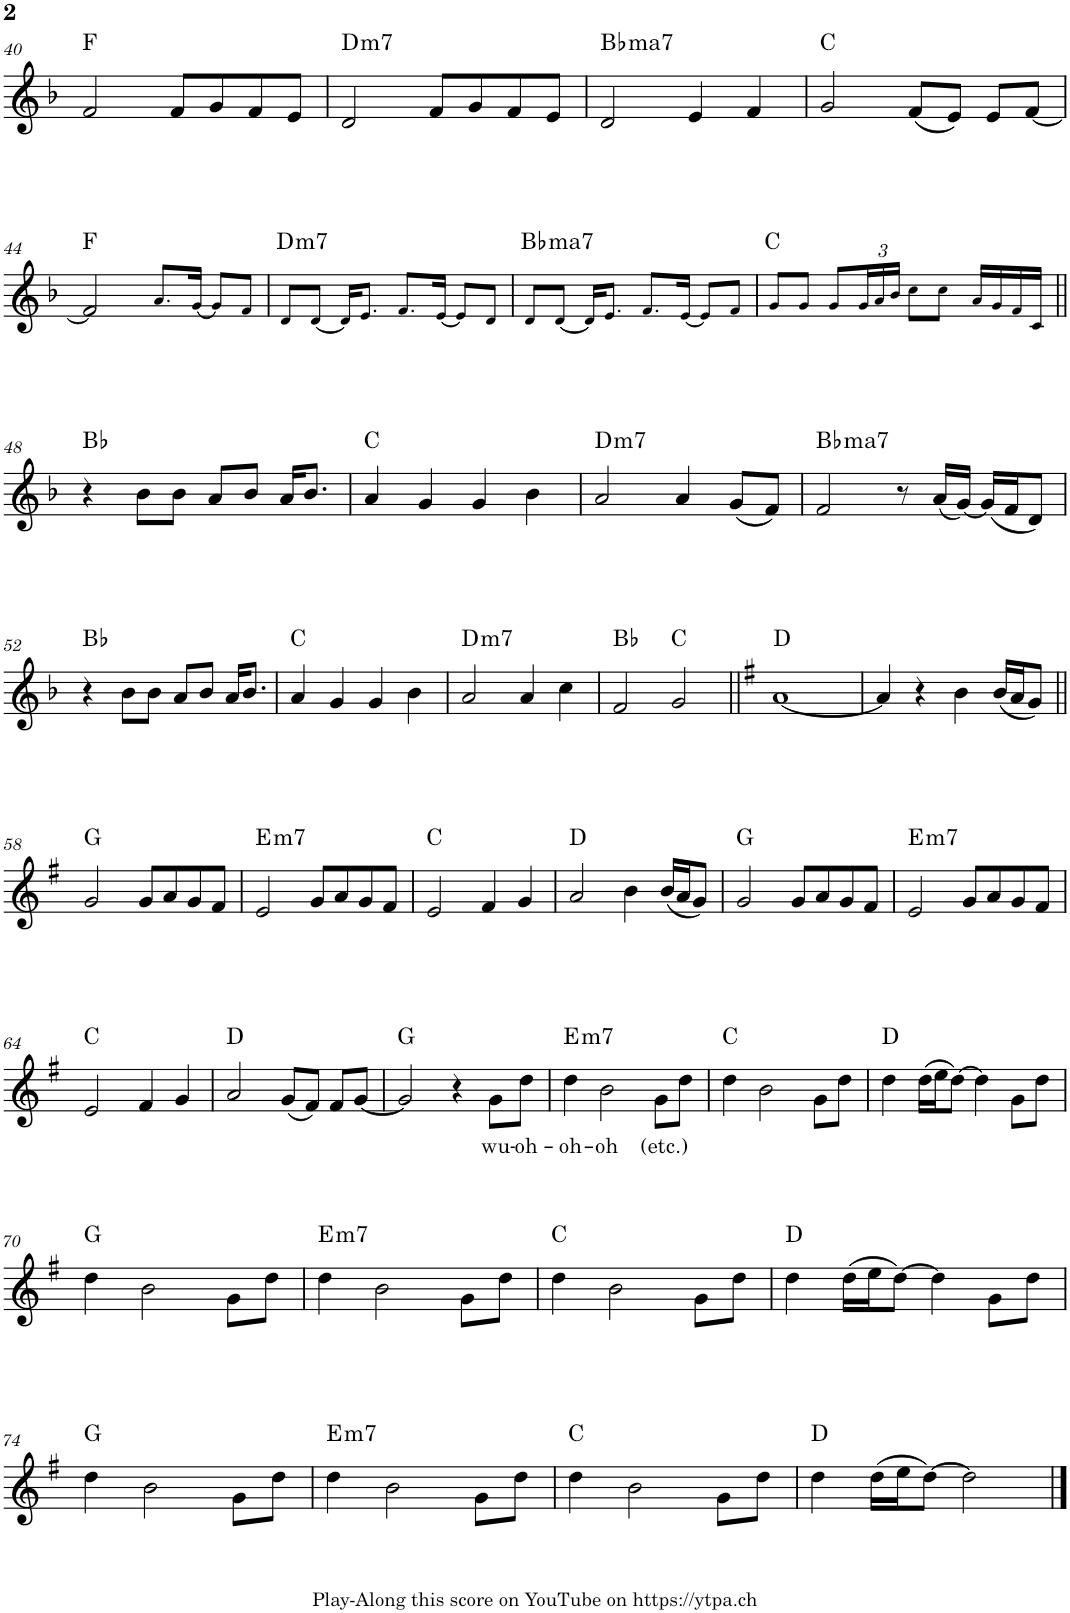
**kern	**text	**harte
*part1	*part1	*part1
*staff1	*staff1	*
*I"Piano	*	*
*I'Pno.	*	*
!!LO:PB:g=z
*clefG2	*	*
*k[b-]	*	*
*M4/4	*	*
=40	=40	=40
2f/	.	F:maj
8f/L	.	.
8g/	.	.
8f/	.	.
8e/J	.	.
=41	=41	=41
!	!	!LO:H:kt=m7
2d/	.	D:min7
8f/L	.	.
8g/	.	.
8f/	.	.
8e/J	.	.
=42	=42	=42
!	!	!LO:H:kt=ma7
2d/	.	Bb:maj7
4e/	.	.
4f/	.	.
=43	=43	=43
2g/	.	C:maj
(8f/L	.	.
8e/J)	.	.
8e/L	.	.
[8f/J	.	.
!!LO:LB:g=z
=44	=44	=44
2f/]	.	F:maj
8.a!/L	.	.
[16g!/Jk	.	.
8g!/L]	.	.
8f!/J	.	.
=45	=45	=45
!	!	!LO:H:kt=m7
8d!/L	.	D:min7
[8d!/J	.	.
16d!/KL]	.	.
8.e!/J	.	.
8.f!/L	.	.
[16e!/Jk	.	.
8e!/L]	.	.
8d!/J	.	.
=46	=46	=46
!	!	!LO:H:kt=ma7
8d!/L	.	Bb:maj7
[8d!/J	.	.
16d!/KL]	.	.
8.e!/J	.	.
8.f!/L	.	.
[16e!/Jk	.	.
8e!/L]	.	.
8f!/J	.	.
=47	=47	=47
8g!/L	.	C:maj
8g!/J	.	.
8g!/L	.	.
*Xbrackettup	*	*
24g!/L	.	.
24a!/	.	.
24b-!/JJ	.	.
8cc!\L	.	.
8cc!\J	.	.
16a!/LL	.	.
16g!/	.	.
16f!/	.	.
16c!/JJ	.	.
!!LO:LB:g=z
=48||	=48||	=48||
4r	.	Bb:maj
8b-\L	.	.
8b-\J	.	.
8a/L	.	.
8b-/J	.	.
16a/KL	.	.
8.b-/J	.	.
=49	=49	=49
4a/	.	C:maj
4g/	.	.
4g/	.	.
4b-\	.	.
=50	=50	=50
!	!	!LO:H:kt=m7
2a/	.	D:min7
4a/	.	.
(8g/L	.	.
8f/J)	.	.
=51	=51	=51
!	!	!LO:H:kt=ma7
2f/	.	Bb:maj7
8r	.	.
(16a/LL	.	.
[16g/JJ)	.	.
(16g/LL]	.	.
16f/J	.	.
8d/J)	.	.
!!LO:LB:g=z
=52	=52	=52
4r	.	Bb:maj
8b-\L	.	.
8b-\J	.	.
8a/L	.	.
8b-/J	.	.
16a/KL	.	.
8.b-/J	.	.
=53	=53	=53
4a/	.	C:maj
4g/	.	.
4g/	.	.
4b-\	.	.
=54	=54	=54
!	!	!LO:H:kt=m7
2a/	.	D:min7
4a/	.	.
4cc\	.	.
=55	=55	=55
2f/	.	Bb:maj
2g/	.	C:maj
=56||	=56||	=56||
*k[f#]	*	*
[1a	.	D:maj
=57	=57	=57
4a/]	.	.
4r	.	.
4b\	.	.
(16b/LL	.	.
16a/J	.	.
8g/J)	.	.
!!LO:LB:g=z
=58||	=58||	=58||
2g/	.	G:maj
8g/L	.	.
8a/	.	.
8g/	.	.
8f#/J	.	.
=59	=59	=59
!	!	!LO:H:kt=m7
2e/	.	E:min7
8g/L	.	.
8a/	.	.
8g/	.	.
8f#/J	.	.
=60	=60	=60
2e/	.	C:maj
4f#/	.	.
4g/	.	.
=61	=61	=61
2a/	.	D:maj
4b\	.	.
(16b/LL	.	.
16a/J	.	.
8g/J)	.	.
=62	=62	=62
2g/	.	G:maj
8g/L	.	.
8a/	.	.
8g/	.	.
8f#/J	.	.
=63	=63	=63
!	!	!LO:H:kt=m7
2e/	.	E:min7
8g/L	.	.
8a/	.	.
8g/	.	.
8f#/J	.	.
!!LO:LB:g=z
=64	=64	=64
2e/	.	C:maj
4f#/	.	.
4g/	.	.
=65	=65	=65
2a/	.	D:maj
(8g/L	.	.
8f#/J)	.	.
8f#/L	.	.
[8g/J	.	.
=66	=66	=66
2g/]	.	G:maj
4r	.	.
!	!LO:LY:b	!
8g\L	wu-	.
!	!LO:LY:b	!
8dd\J	-oh-	.
=67	=67	=67
!	!LO:LY:b	!LO:H:kt=m7
4dd\	-oh-	E:min7
!	!LO:LY:b	!
2b\	-oh	.
!	!LO:LY:b	!
8g\L	(etc.)	.
8dd\J	.	.
=68	=68	=68
4dd\	.	C:maj
2b\	.	.
8g\L	.	.
8dd\J	.	.
=69	=69	=69
4dd\	.	D:maj
(16dd\LL	.	.
16ee\J	.	.
[8dd\J)	.	.
4dd\]	.	.
8g\L	.	.
8dd\J	.	.
!!LO:LB:g=z
=70	=70	=70
4dd\	.	G:maj
2b\	.	.
8g\L	.	.
8dd\J	.	.
=71	=71	=71
!	!	!LO:H:kt=m7
4dd\	.	E:min7
2b\	.	.
8g\L	.	.
8dd\J	.	.
=72	=72	=72
4dd\	.	C:maj
2b\	.	.
8g\L	.	.
8dd\J	.	.
=73	=73	=73
4dd\	.	D:maj
(16dd\LL	.	.
16ee\J	.	.
[8dd\J)	.	.
4dd\]	.	.
8g\L	.	.
8dd\J	.	.
!!LO:LB:g=z
=74	=74	=74
4dd\	.	G:maj
2b\	.	.
8g\L	.	.
8dd\J	.	.
=75	=75	=75
!	!	!LO:H:kt=m7
4dd\	.	E:min7
2b\	.	.
8g\L	.	.
8dd\J	.	.
=76	=76	=76
4dd\	.	C:maj
2b\	.	.
8g\L	.	.
8dd\J	.	.
=77	=77	=77
4dd\	.	D:maj
(16dd\LL	.	.
16ee\J	.	.
[8dd\J)	.	.
2dd\]	.	.
==	==	==
*-	*-	*-
